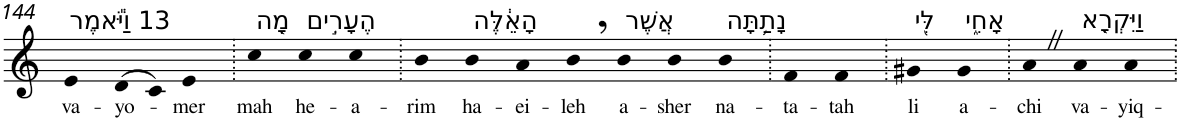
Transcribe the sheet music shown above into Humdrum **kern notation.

**kern	**text
*part1	*part1
*staff1	*staff1
*I"Piano	*
*I'Pno	*
!!LO:PB:g=z
*clefG2	*
*k[]	*
=144	=144
!LO:TX:a:t=13 וַיֹּ֕אמֶר	!
!	!LO:LY:b
4e	va-
!	!LO:LY:b
(>8d	-yo-
8c)	.
!	!LO:LY:b
4e	-mer
=145.	=145.
!LO:TX:a:t=מָ֚ה	!
!	!LO:LY:b
4cc	mah
!LO:TX:a:t=הֶעָרִ֣ים	!
!	!LO:LY:b
4cc	he-
!	!LO:LY:b
4cc	-a-
=146.	=146.
!	!LO:LY:b
4b	-rim
!LO:TX:a:t=הָאֵ֔לֶּה	!
!	!LO:LY:b
4b	ha-
!	!LO:LY:b
4a	-ei-
!	!LO:LY:b
4b,	-leh
!LO:TX:a:t=אֲשֶׁר	!
!	!LO:LY:b
4b	a-
!	!LO:LY:b
4b	-sher
!LO:TX:a:t=נָתַ֥תָּה	!
!	!LO:LY:b
4b	na-
=147.	=147.
!	!LO:LY:b
4f	-ta-
!	!LO:LY:b
4f	-tah
=148.	=148.
!LO:TX:a:t=לִּ֖י	!
!	!LO:LY:b
4g#X	li
!LO:TX:a:t=אָחִ֑י	!
!	!LO:LY:b
4g#	a-
=149.	=149.
!	!LO:LY:b
4aZ	-chi
!LO:TX:a:t=וַיִּקְרָ֤א	!
!	!LO:LY:b
4a	va-
!	!LO:LY:b
4a	-yiq-
=.	=.
*-	*-
